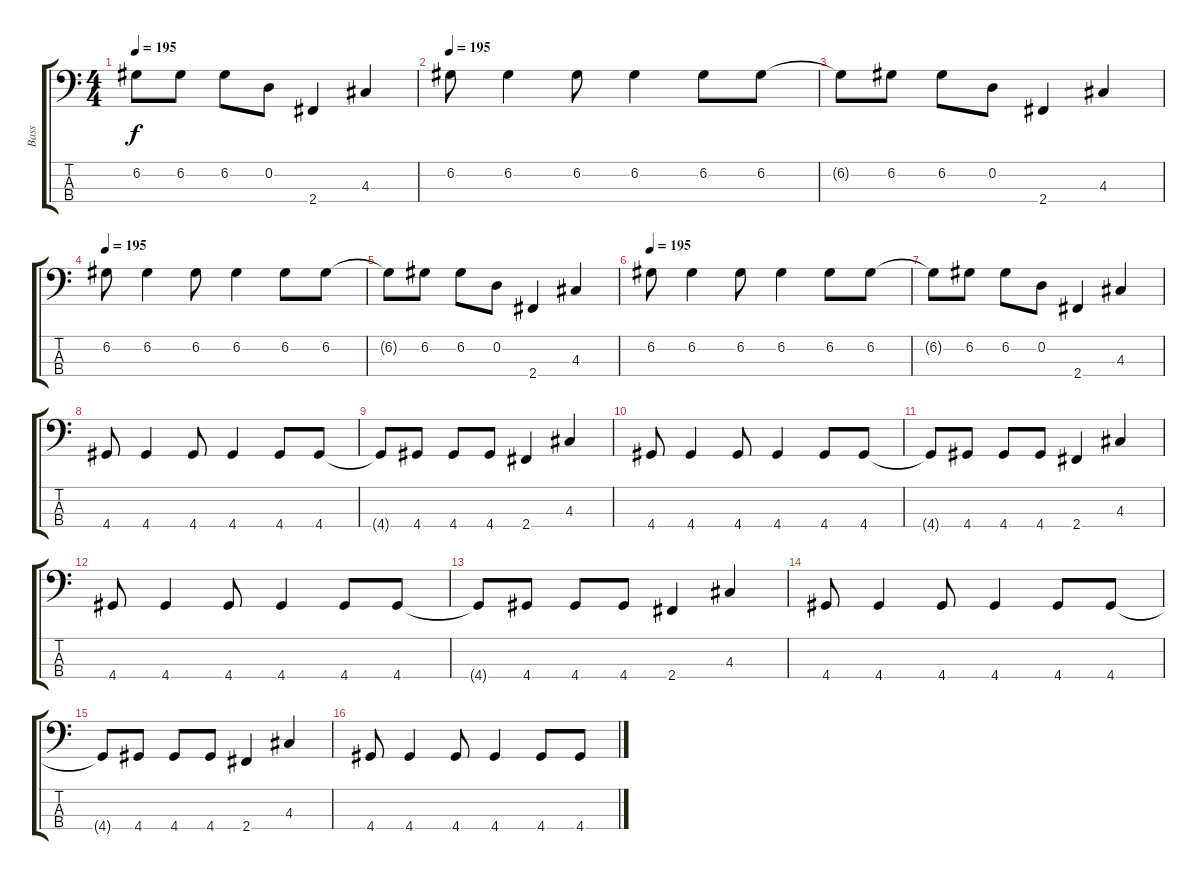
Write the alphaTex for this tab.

\track ("Bass" "Bass") {instrument electricbasspick}
\staff {score tabs}
\tuning (G2 D2 A1 E1) {hide}
\ts (4 4)
\tempo 195
\clef f4
\ks c
6.2{t}.8{dy f} 6.2.8 6.2.8 0.2.8 2.4.4 4.3.4 |
\tempo 195
6.2.8 6.2.4 6.2.8 6.2.4 6.2.8 6.2.8 |
6.2{t}.8 6.2.8 6.2.8 0.2.8 2.4.4 4.3.4 |
\tempo 195
6.2.8 6.2.4 6.2.8 6.2.4 6.2.8 6.2.8 |
6.2{t}.8 6.2.8 6.2.8 0.2.8 2.4.4 4.3.4 |
\tempo 195
6.2.8 6.2.4 6.2.8 6.2.4 6.2.8 6.2.8 |
6.2{t}.8 6.2.8 6.2.8 0.2.8 2.4.4 4.3.4 |
4.4.8 4.4.4 4.4.8 4.4.4 4.4.8 4.4.8 |
4.4{t}.8 4.4.8 4.4.8 4.4.8 2.4.4 4.3.4 |
4.4.8 4.4.4 4.4.8 4.4.4 4.4.8 4.4.8 |
4.4{t}.8 4.4.8 4.4.8 4.4.8 2.4.4 4.3.4 |
4.4.8 4.4.4 4.4.8 4.4.4 4.4.8 4.4.8 |
4.4{t}.8 4.4.8 4.4.8 4.4.8 2.4.4 4.3.4 |
4.4.8 4.4.4 4.4.8 4.4.4 4.4.8 4.4.8 |
4.4{t}.8 4.4.8 4.4.8 4.4.8 2.4.4 4.3.4 |
4.4.8 4.4.4 4.4.8 4.4.4 4.4.8 4.4.8
